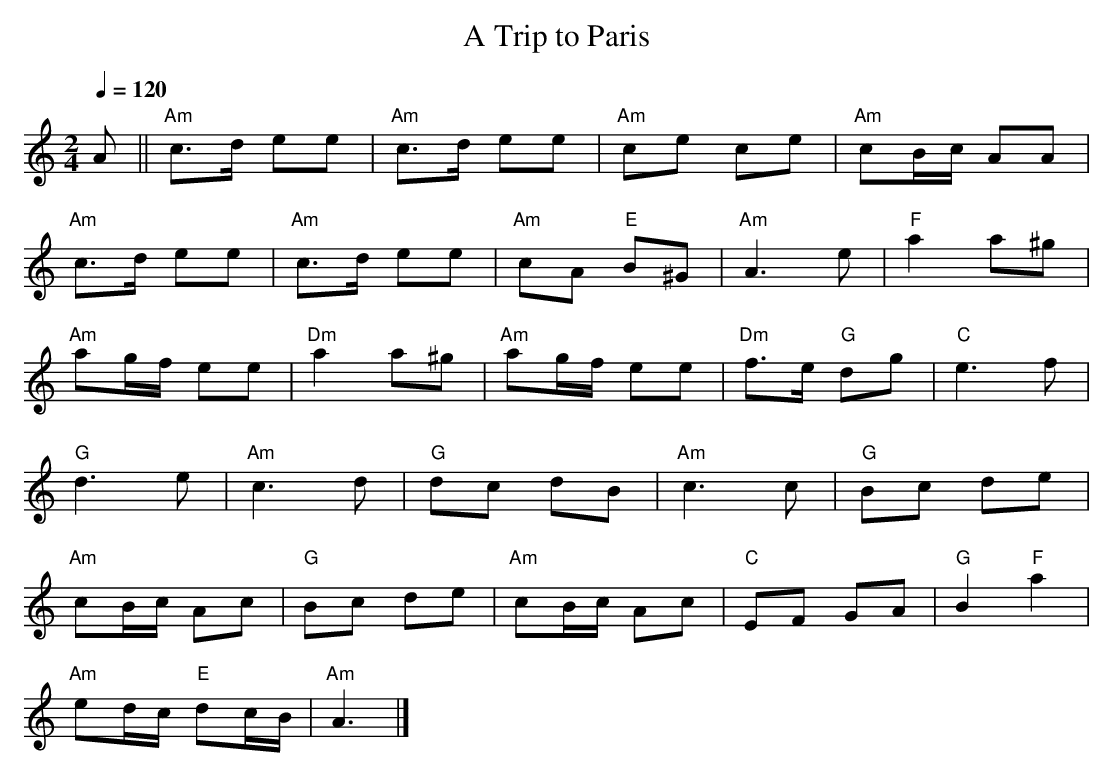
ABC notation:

X:1     %Music
T:A Trip to Paris     %Tune name
Q:1/4=120     %Tempo
M:2/4     %Meter
L:1/16     %
K:Am
A2 || "Am"c3d e2e2 | "Am"c3d e2e2 | "Am"c2e2 c2e2 | "Am"c2Bc A2A2 |
"Am"c3d e2e2 | "Am"c3d e2e2 | "Am"c2A2 "E"B2^G2 | "Am"A6 e2 | "F"a4 a2^g2 |
"Am"a2gf e2e2 | "Dm"a4 a2^g2 | "Am"a2gf e2e2 | "Dm"f3e "G"d2g2 | "C"e6 f2 |
"G"d6 e2 | "Am"c6 d2 | "G"d2c2 d2B2 | "Am"c6 c2 | "G"B2c2 d2e2 |
"Am"c2Bc A2c2 | "G"B2c2 d2e2 | "Am"c2Bc A2c2 | "C"E2F2 G2A2 | "G"B4 "F"a4 |
"Am"e2dc "E"d2cB | "Am"A6 |]
